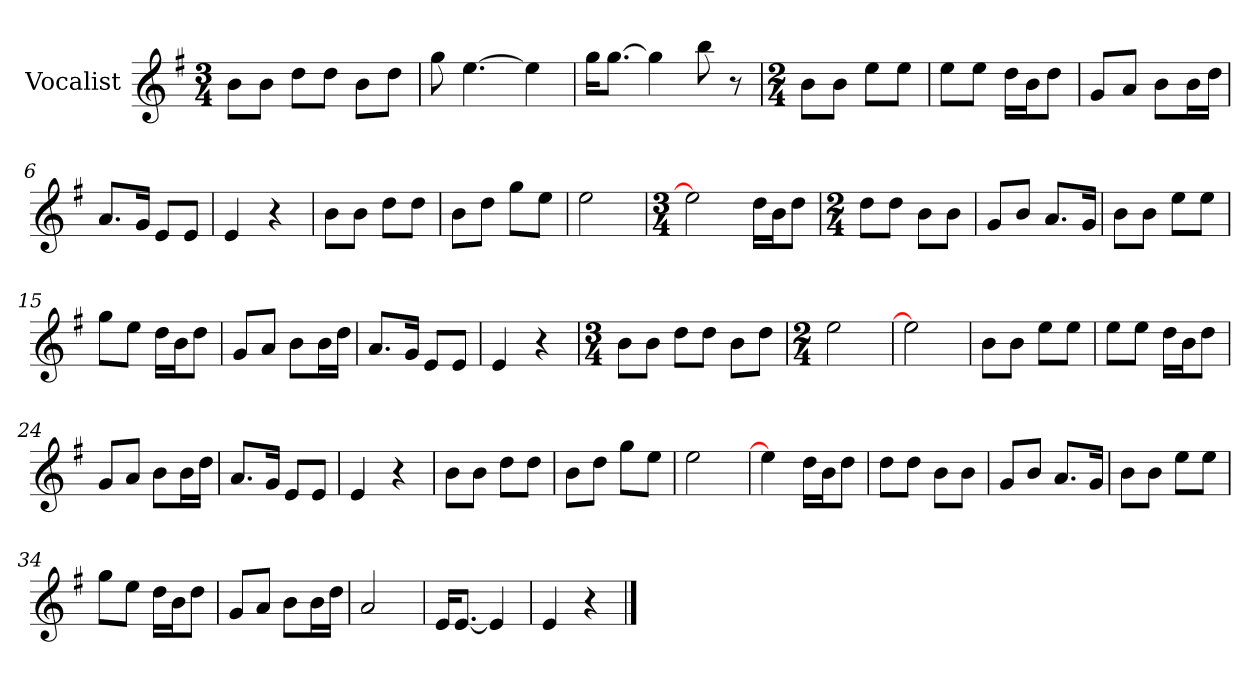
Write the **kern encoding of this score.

**kern
*part1
*staff1
*I"Vocalist
*k[f#]
*G:
*M3/4
=
8bL
8bJ
8ddL
8ddJ
8bL
8ddJ
=1
8gg
[4.ee
4ee]
=2
16ggKL
[8.ggJ
4gg]
8bb
8r
=3
*M2/4
8bL
8bJ
8eeL
8eeJ
=4
8eeL
8eeJ
16ddLL
16bJ
8ddJ
=5
8gL
8aJ
8bL
16bL
16ddJJ
=6
8.aL
16gJk
8eL
8eJ
=7
4e
4r
=8
8bL
8bJ
8ddL
8ddJ
=9
8bL
8ddJ
8ggL
8eeJ
=10
2ee
=11
*M3/4
2ee]
16ddLL
16bJ
8ddJ
=12
*M2/4
8ddL
8ddJ
8bL
8bJ
=13
8gL
8bJ
8.aL
16gJk
=14
8bL
8bJ
8eeL
8eeJ
=15
8ggL
8eeJ
16ddLL
16bJ
8ddJ
=16
8gL
8aJ
8bL
16bL
16ddJJ
=17
8.aL
16gJk
8eL
8eJ
=18
4e
4r
=19
*M3/4
8bL
8bJ
8ddL
8ddJ
8bL
8ddJ
=20
*M2/4
2ee
=21
2ee]
=22
8bL
8bJ
8eeL
8eeJ
=23
8eeL
8eeJ
16ddLL
16bJ
8ddJ
=24
8gL
8aJ
8bL
16bL
16ddJJ
=25
8.aL
16gJk
8eL
8eJ
=26
4e
4r
=27
8bL
8bJ
8ddL
8ddJ
=28
8bL
8ddJ
8ggL
8eeJ
=29
2ee
=30
4ee]
16ddLL
16bJ
8ddJ
=31
8ddL
8ddJ
8bL
8bJ
=32
8gL
8bJ
8.aL
16gJk
=33
8bL
8bJ
8eeL
8eeJ
=34
8ggL
8eeJ
16ddLL
16bJ
8ddJ
=35
8gL
8aJ
8bL
16bL
16ddJJ
=36
2a
=37
16eKL
[8.eJ
4e]
=38
4e
4r
==
*-
